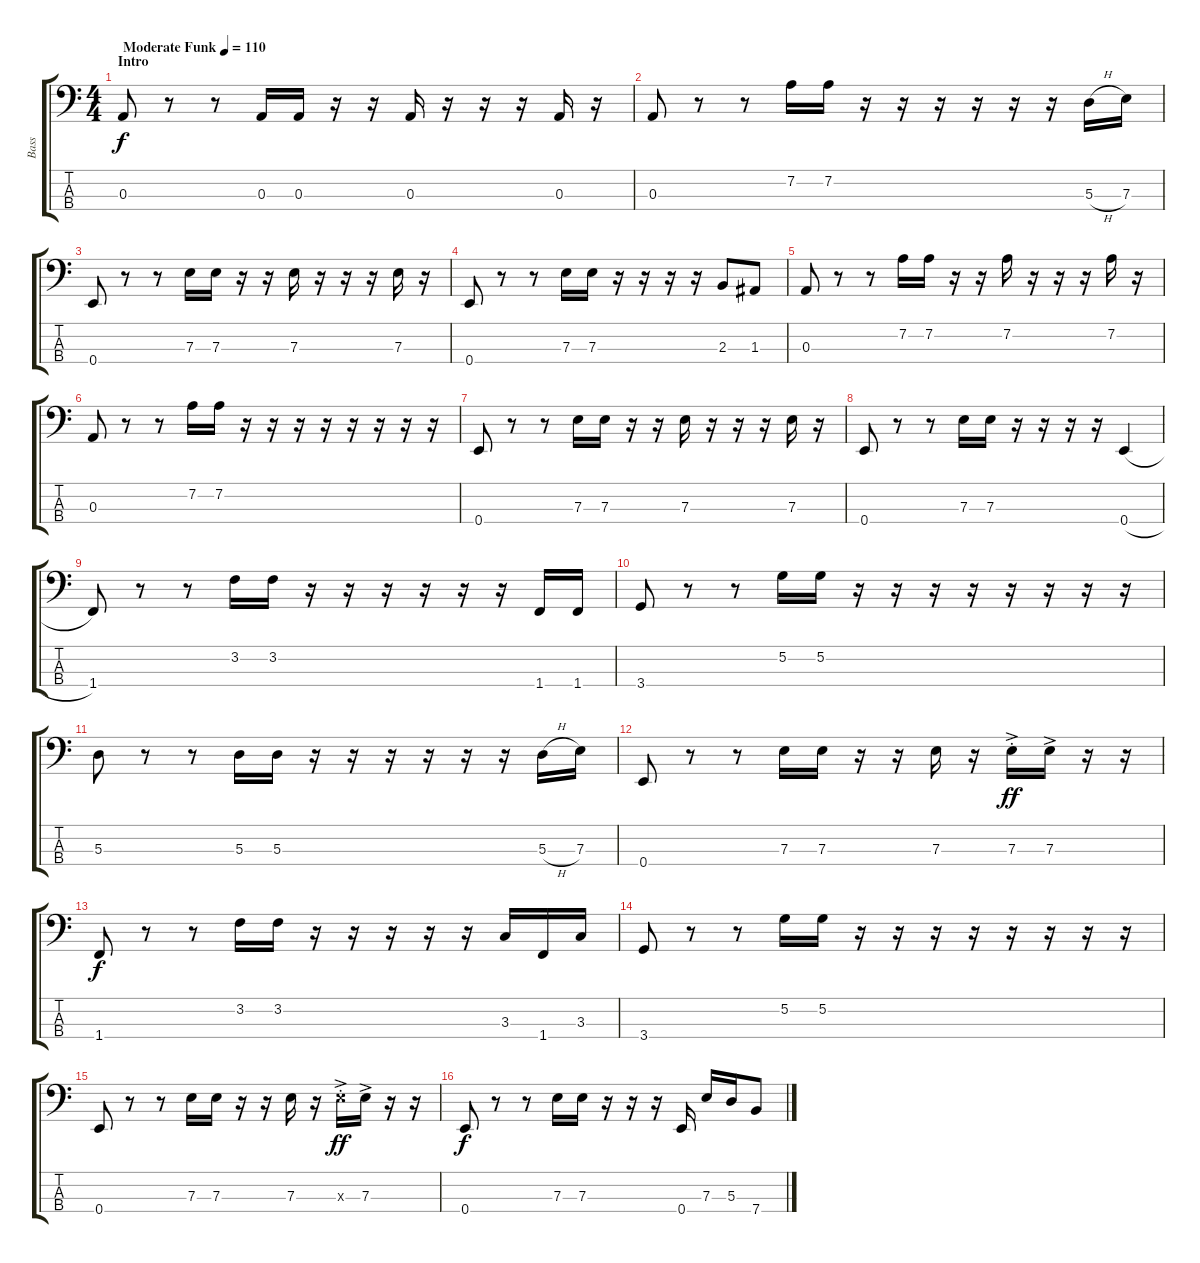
\track ("Bass" "Bass") {instrument electricbasspick}
\staff {score tabs}
\tuning (G2 D2 A1 E1) {hide}
\ts (4 4)
\section ("" "Intro")
\tempo (110 "Moderate Funk")
\clef f4
\ks c
0.3.8{dy f instrument electricbasspick} r.8 r.8 0.3.16 0.3.16 r.16 r.16 0.3.16 r.16 r.16 r.16 0.3.16 r.16 |
0.3.8 r.8 r.8 7.2.16 7.2.16 r.16 r.16 r.16 r.16 r.16 r.16 5.3{h}.16 7.3.16 |
0.4.8 r.8 r.8 7.3.16 7.3.16 r.16 r.16 7.3.16 r.16 r.16 r.16 7.3.16 r.16 |
0.4.8 r.8 r.8 7.3.16 7.3.16 r.16 r.16 r.16 r.16 2.3.8 1.3.8 |
0.3.8 r.8 r.8 7.2.16 7.2.16 r.16 r.16 7.2.16 r.16 r.16 r.16 7.2.16 r.16 |
0.3.8 r.8 r.8 7.2.16 7.2.16 r.16 r.16 r.16 r.16 r.16 r.16 r.16 r.16 |
0.4.8 r.8 r.8 7.3.16 7.3.16 r.16 r.16 7.3.16 r.16 r.16 r.16 7.3.16 r.16 |
0.4.8 r.8 r.8 7.3.16 7.3.16 r.16 r.16 r.16 r.16 0.4{h}.4 |
1.4.8 r.8 r.8 3.2.16 3.2.16 r.16 r.16 r.16 r.16 r.16 r.16 1.4.16 1.4.16 |
3.4.8 r.8 r.8 5.2.16 5.2.16 r.16 r.16 r.16 r.16 r.16 r.16 r.16 r.16 |
5.3.8 r.8 r.8 5.3.16 5.3.16 r.16 r.16 r.16 r.16 r.16 r.16 5.3{h}.16 7.3.16 |
0.4.8 r.8 r.8 7.3.16 7.3.16 r.16 r.16 7.3.16 r.16 7.3{ac st}.16{dy ff} 7.3{ac}.16 r.16 r.16 |
1.4.8{dy f} r.8 r.8 3.2.16 3.2.16 r.16 r.16 r.16 r.16 r.16 3.3.16 1.4.16 3.3.16 |
3.4.8 r.8 r.8 5.2.16 5.2.16 r.16 r.16 r.16 r.16 r.16 r.16 r.16 r.16 |
0.4.8 r.8 r.8 7.3.16 7.3.16 r.16 r.16 7.3.16 r.16 7.3{ac st x}.16{dy ff} 7.3{ac}.16 r.16 r.16 |
0.4.8{dy f} r.8 r.8 7.3.16 7.3.16 r.16 r.16 r.16 0.4.16 7.3.16 5.3.16 7.4.8
